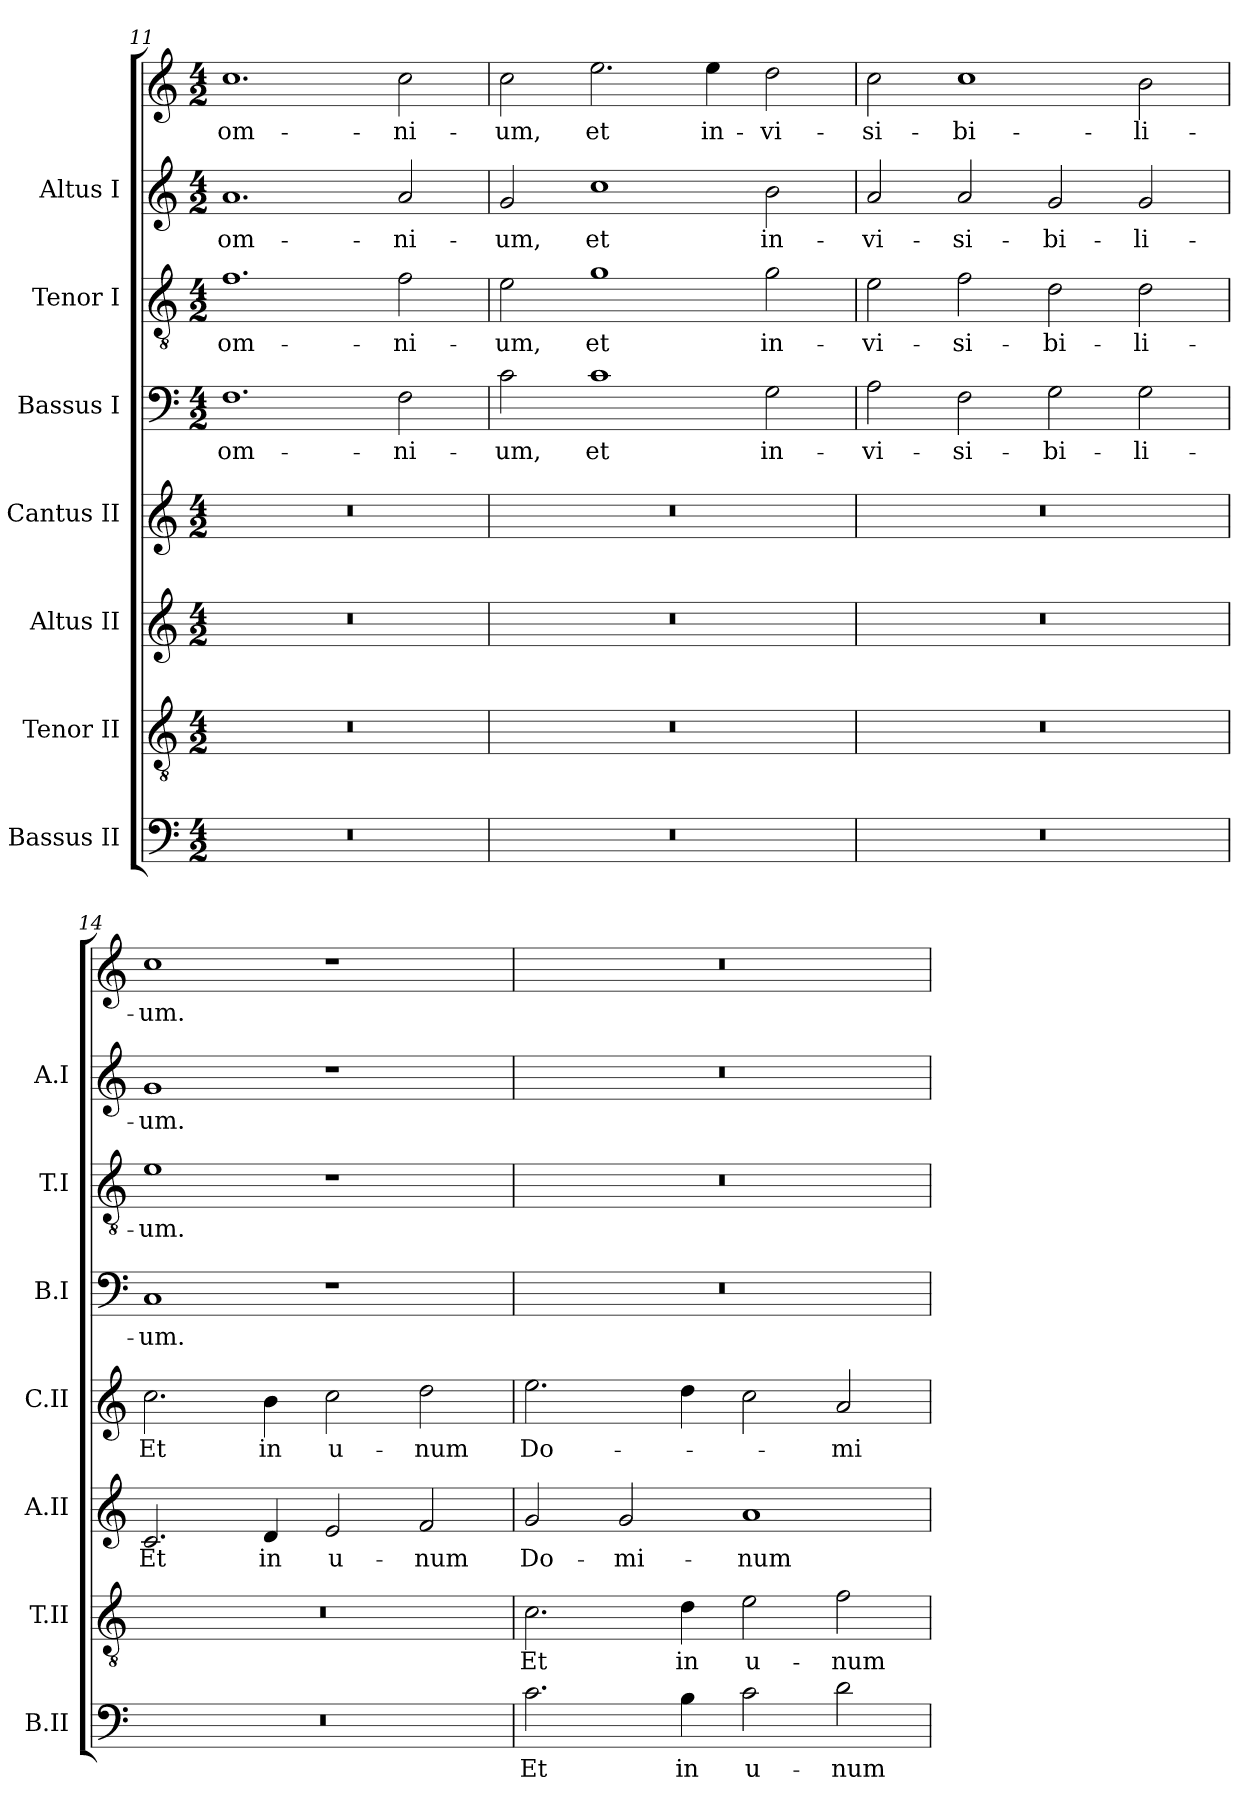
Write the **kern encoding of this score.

**kern	**text	**kern	**text	**kern	**text	**kern	**text	**kern	**text	**kern	**text	**kern	**text	**kern	**text
*part8	*part8	*part7	*part7	*part6	*part6	*part5	*part5	*part4	*part4	*part3	*part3	*part2	*part2	*part1	*part1
*staff8	*staff8	*staff7	*staff7	*staff6	*staff6	*staff5	*staff5	*staff4	*staff4	*staff3	*staff3	*staff2	*staff2	*staff1	*staff1
*I"Bassus II	*	*I"Tenor II	*	*I"Altus II	*	*I"Cantus II	*	*I"Bassus I	*	*I"Tenor I	*	*I"Altus I	*	*	*
*I'B.II	*	*I'T.II	*	*I'A.II	*	*I'C.II	*	*I'B.I	*	*I'T.I	*	*I'A.I	*	*	*
*clefF4	*	*clefGv2	*	*clefG2	*	*clefG2	*	*clefF4	*	*clefGv2	*	*clefG2	*	*clefG2	*
*	*	*ITrd7c12	*	*	*	*	*	*	*	*ITrd7c12	*	*	*	*	*
*k[]	*	*k[]	*	*k[]	*	*k[]	*	*k[]	*	*k[]	*	*k[]	*	*k[]	*
*C:	*	*C:	*	*C:	*	*C:	*	*C:	*	*C:	*	*C:	*	*C:	*
*M4/2	*	*M4/2	*	*M4/2	*	*M4/2	*	*M4/2	*	*M4/2	*	*M4/2	*	*M4/2	*
=11	=11	=11	=11	=11	=11	=11	=11	=11	=11	=11	=11	=11	=11	=11	=11
0r	.	0r	.	0r	.	0r	.	1.F\	om-	1.F\	om-	1.a/	om-	1.cc\	om-
.	.	.	.	.	.	.	.	2F\	-ni-	2F\	-ni-	2a/	-ni-	2cc\	-ni-
=12	=12	=12	=12	=12	=12	=12	=12	=12	=12	=12	=12	=12	=12	=12	=12
0r	.	0r	.	0r	.	0r	.	2c\	-um,	2E\	-um,	2g/	-um,	2cc\	-um,
.	.	.	.	.	.	.	.	1c\	et	1G\	et	1cc\	et	2.ee\	et
.	.	.	.	.	.	.	.	.	.	.	.	.	.	4ee\	in-
.	.	.	.	.	.	.	.	2G\	in-	2G\	in-	2b\	in-	2dd\	-vi-
=13	=13	=13	=13	=13	=13	=13	=13	=13	=13	=13	=13	=13	=13	=13	=13
0r	.	0r	.	0r	.	0r	.	2A\	-vi-	2E\	-vi-	2a/	-vi-	2cc\	-si-
.	.	.	.	.	.	.	.	2F\	-si-	2F\	-si-	2a/	-si-	1cc\	-bi-
.	.	.	.	.	.	.	.	2G\	-bi-	2D\	-bi-	2g/	-bi-	.	.
.	.	.	.	.	.	.	.	2G\	-li-	2D\	-li-	2g/	-li-	2b\	-li-
=14	=14	=14	=14	=14	=14	=14	=14	=14	=14	=14	=14	=14	=14	=14	=14
0r	.	0r	.	2.c/	Et	2.cc\	Et	1C/	-um.	1E\	-um.	1g/	-um.	1cc\	-um.
.	.	.	.	4d/	in	4b\	in	.	.	.	.	.	.	.	.
.	.	.	.	2e/	u-	2cc\	u-	1r	.	1r	.	1r	.	1r	.
.	.	.	.	2f/	-num	2dd\	-num	.	.	.	.	.	.	.	.
=15	=15	=15	=15	=15	=15	=15	=15	=15	=15	=15	=15	=15	=15	=15	=15
2.c\	Et	2.C\	Et	2g/	Do-	2.ee\	Do-	0r	.	0r	.	0r	.	0r	.
.	.	.	.	2g/	-mi-	.	.	.	.	.	.	.	.	.	.
4B\	in	4D\	in	.	.	4dd\	.	.	.	.	.	.	.	.	.
2c\	u-	2E\	u-	1a/	-num	2cc\	.	.	.	.	.	.	.	.	.
2d\	-num	2F\	-num	.	.	2a/	-mi-	.	.	.	.	.	.	.	.
=	=	=	=	=	=	=	=	=	=	=	=	=	=	=	=
*-	*-	*-	*-	*-	*-	*-	*-	*-	*-	*-	*-	*-	*-	*-	*-
